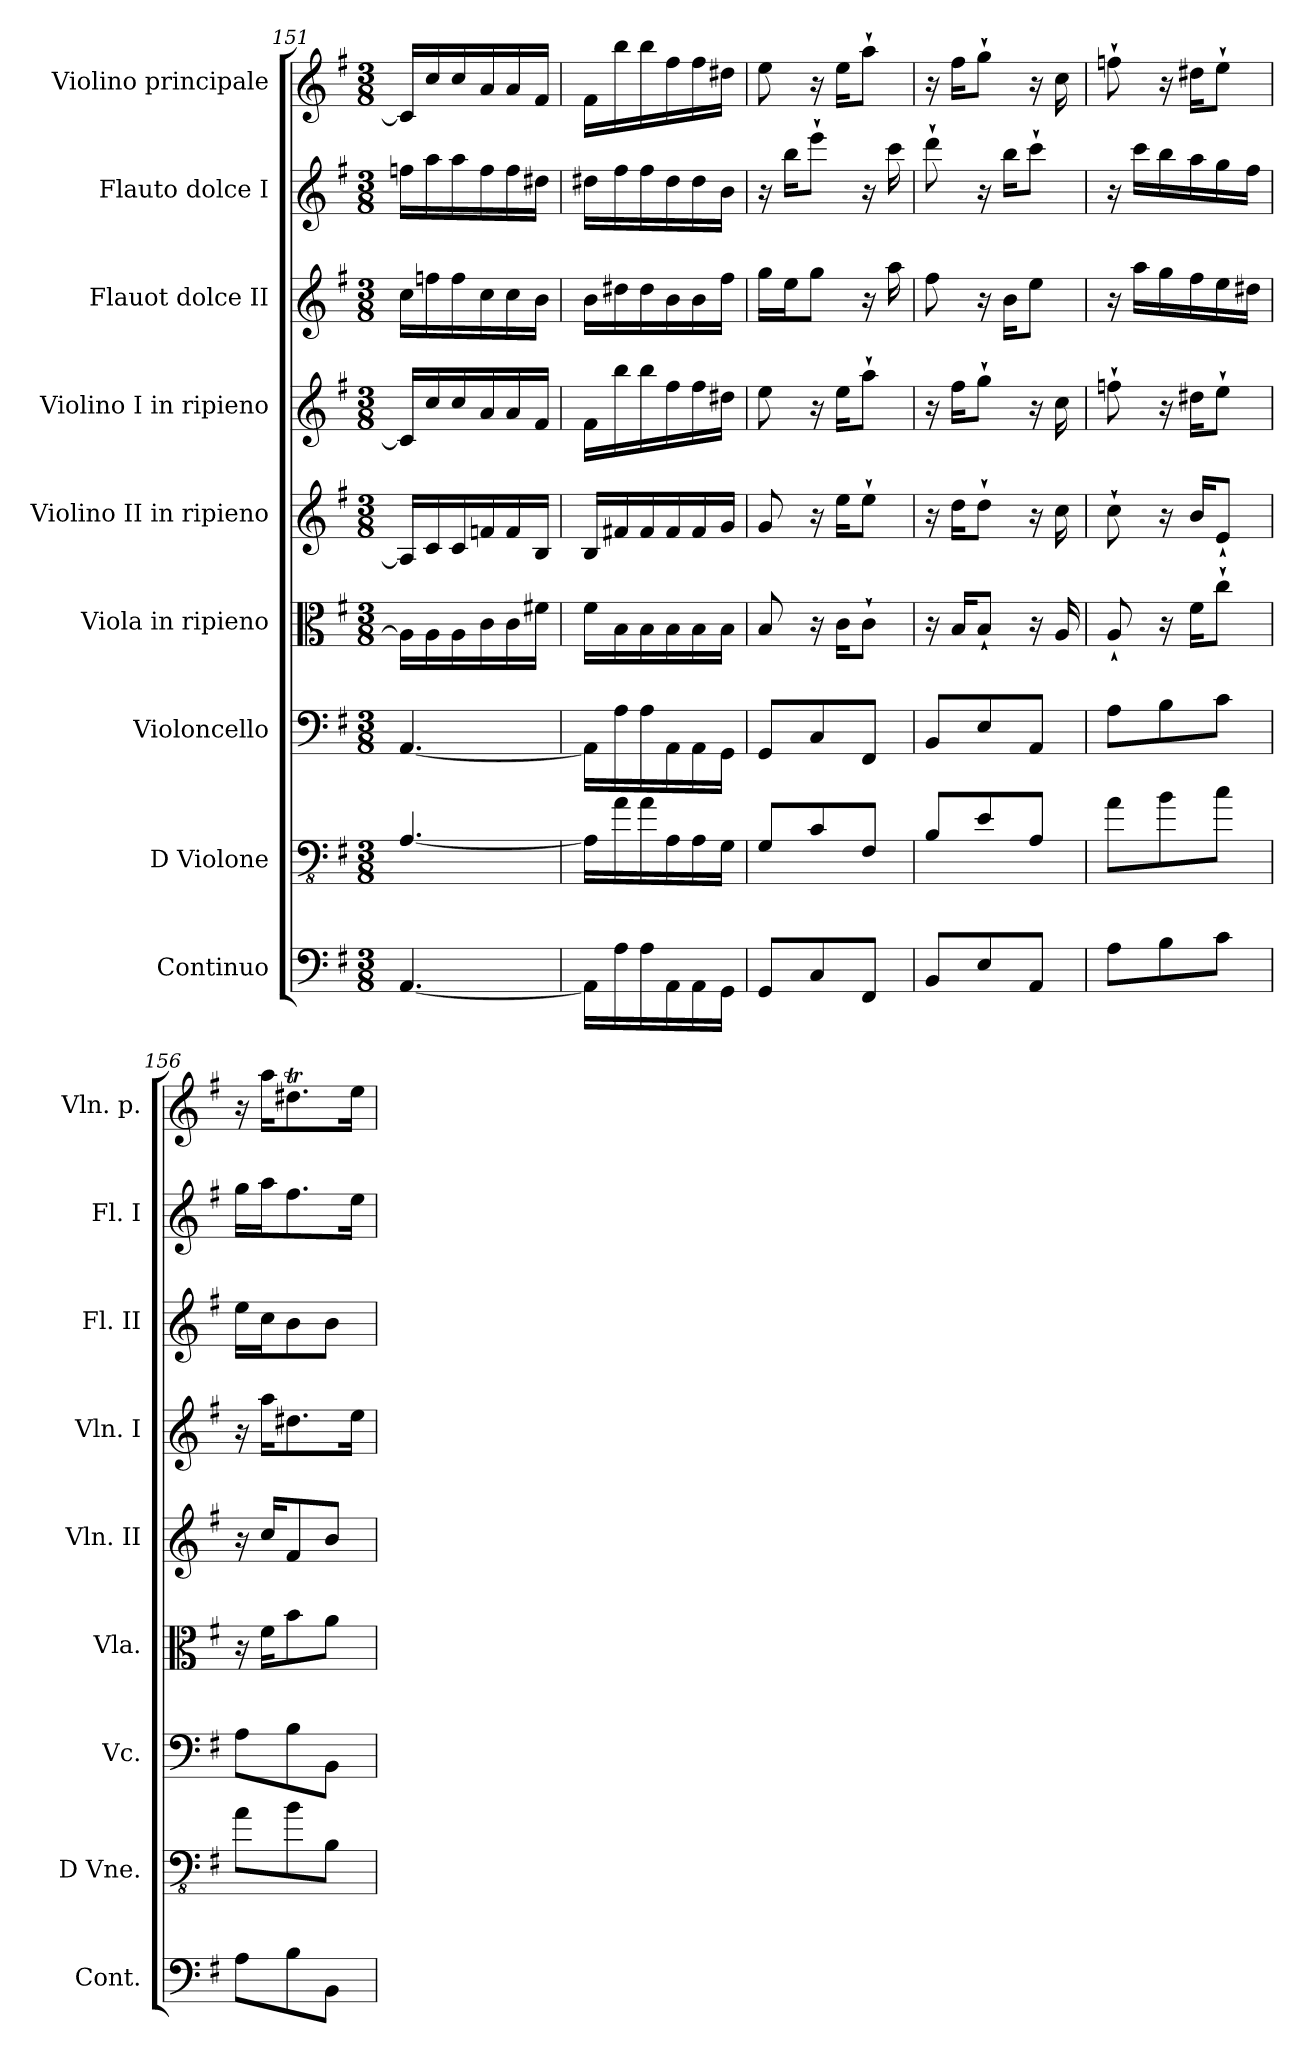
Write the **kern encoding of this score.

**kern	**kern	**kern	**kern	**kern	**kern	**kern	**kern	**kern
*part9	*part8	*part7	*part6	*part5	*part4	*part3	*part2	*part1
*staff9	*staff8	*staff7	*staff6	*staff5	*staff4	*staff3	*staff2	*staff1
*I"Continuo	*I"D Violone	*I"Violoncello	*I"Viola in ripieno	*I"Violino II in ripieno	*I"Violino I in ripieno	*I"Flauot dolce II	*I"Flauto dolce I	*I"Violino principale
*I'Cont.	*I'D Vne.	*I'Vc.	*I'Vla.	*I'Vln. II	*I'Vln. I	*I'Fl. II	*I'Fl. I	*I'Vln. p.
*clefF4	*clefFv4	*clefF4	*clefC3	*clefG2	*clefG2	*clefG2	*clefG2	*clefG2
*	*ITrd7c12	*	*	*	*	*	*	*
*k[f#]	*k[f#]	*k[f#]	*k[f#]	*k[f#]	*k[f#]	*k[f#]	*k[f#]	*k[f#]
*M3/8	*M3/8	*M3/8	*M3/8	*M3/8	*M3/8	*M3/8	*M3/8	*M3/8
=151	=151	=151	=151	=151	=151	=151	=151	=151
[4.AA/	[4.AAA/	[4.AA/	16A\LL]	16A/LL]	16c/LL]	16cc\LL	16ffn\LL	16c/LL]
.	.	.	16A\	16c/	16cc/	16ffn\	16aa\	16cc/
.	.	.	16A\	16c/	16cc/	16ff\	16aa\	16cc/
.	.	.	16c\	16fn/	16a/	16cc\	16ff\	16a/
.	.	.	16c\	16f/	16a/	16cc\	16ff\	16a/
.	.	.	16f#X\JJ	16B/JJ	16f#/JJ	16b\JJ	16dd#X\JJ	16f#/JJ
=152	=152	=152	=152	=152	=152	=152	=152	=152
16AA\LL]	16AAA\LL]	16AA\LL]	16f#\LL	16B/LL	16f#\LL	16b\LL	16dd#X\LL	16f#\LL
16A\	16AA\	16A\	16B\	16f#X/	16bb\	16dd#X\	16ff#\	16bb\
16A\	16AA\	16A\	16B\	16f#/	16bb\	16dd#\	16ff#\	16bb\
16AA\	16AAA\	16AA\	16B\	16f#/	16ff#\	16b\	16dd#\	16ff#\
16AA\	16AAA\	16AA\	16B\	16f#/	16ff#\	16b\	16dd#\	16ff#\
16GG\JJ	16GGG\JJ	16GG\JJ	16B\JJ	16g/JJ	16dd#X\JJ	16ff#\JJ	16b\JJ	16dd#X\JJ
=153	=153	=153	=153	=153	=153	=153	=153	=153
8GG/L	8GGG/L	8GG/L	8B/	8g/	8ee\	16gg\LL	16r	8ee\
.	.	.	.	.	.	16ee\J	16bb\KL	.
8C/	8CC/	8C/	16r	16r	16r	8gg\J	8eee`\J	16r
.	.	.	16c\KL	16ee\KL	16ee\KL	.	.	16ee\KL
8FF#/J	8FFF#/J	8FF#/J	8c`\J	8ee`\J	8aa`\J	16r	16r	8aa`\J
.	.	.	.	.	.	16aa\	16ccc\	.
=154	=154	=154	=154	=154	=154	=154	=154	=154
8BB/L	8BBB/L	8BB/L	16r	16r	16r	8ff#\	8ddd`\	16r
.	.	.	16B/KL	16dd\KL	16ff#\KL	.	.	16ff#\KL
8E/	8EE/	8E/	8B`/J	8dd`\J	8gg`\J	16r	16r	8gg`\J
.	.	.	.	.	.	16b\KL	16bb\KL	.
8AA/J	8AAA/J	8AA/J	16r	16r	16r	8ee\J	8ccc`\J	16r
.	.	.	16A/	16cc\	16cc\	.	.	16cc\
!!LO:PB:g=z
=155	=155	=155	=155	=155	=155	=155	=155	=155
8A\L	8AA\L	8A\L	8A`/	8cc`\	8ffn`\	16r	16r	8ffn`\
.	.	.	.	.	.	16aa\LL	16ccc\LL	.
8B\	8BB\	8B\	16r	16r	16r	16gg\	16bb\	16r
.	.	.	16f#\KL	16b/KL	16dd#X\KL	16ff#\	16aa\	16dd#X\KL
8c\J	8C\J	8c\J	8cc`\J	8e`/J	8ee`\J	16ee\	16gg\	8ee`\J
.	.	.	.	.	.	16dd#X\JJ	16ff#\JJ	.
=156	=156	=156	=156	=156	=156	=156	=156	=156
8A\L	8AA\L	8A\L	16r	16r	16r	16ee\LL	16gg\LL	16r
.	.	.	16f#\KL	16cc/KL	16aa\KL	16cc\J	16aa\J	16aa\KL
8B\	8BB\	8B\	8b\	8f#/	8.dd#X\	8b\	8.ff#\	8.dd#Xt\
8BB\J	8BBB\J	8BB\J	8a\J	8b/J	.	8b\J	.	.
.	.	.	.	.	16ee\Jk	.	16ee\Jk	16ee\Jk
=	=	=	=	=	=	=	=	=
*-	*-	*-	*-	*-	*-	*-	*-	*-
